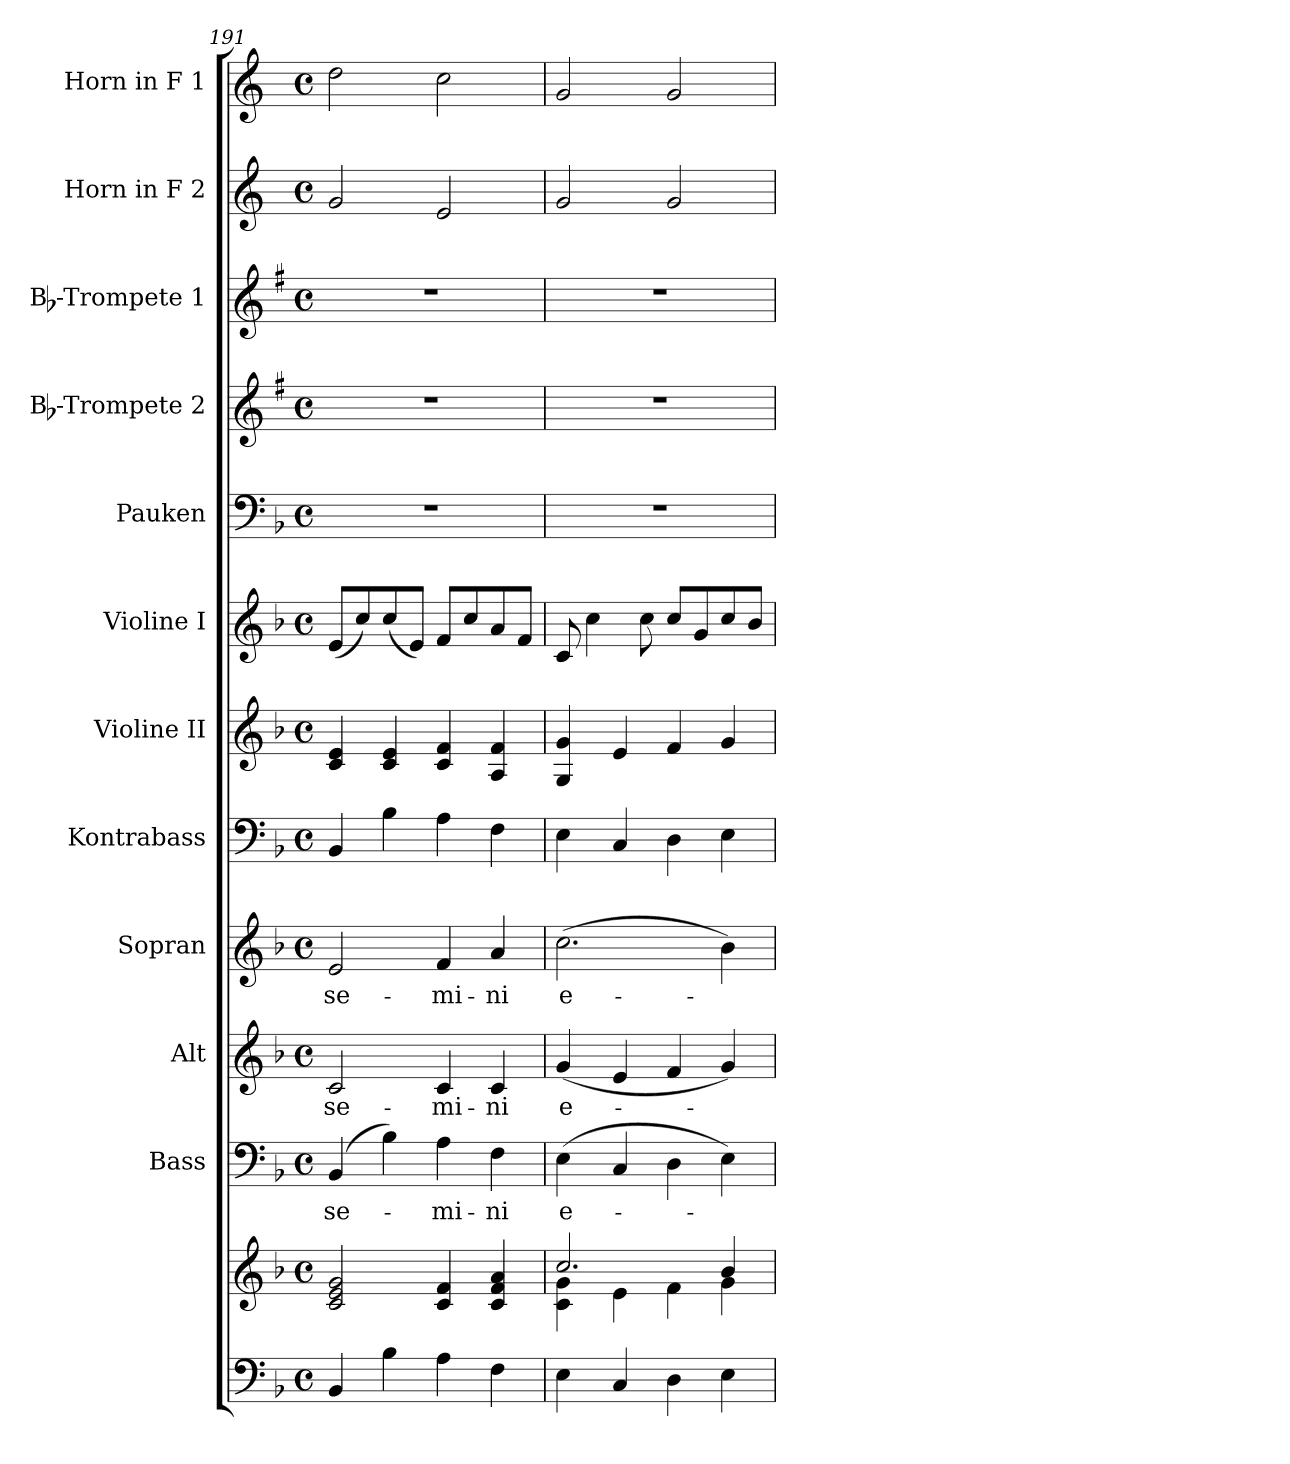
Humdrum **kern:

**kern	**kern	**kern	**text	**kern	**text	**kern	**text	**kern	**kern	**kern	**kern	**kern	**kern	**kern	**kern
*part12	*part12	*part11	*part11	*part10	*part10	*part9	*part9	*part8	*part7	*part6	*part5	*part4	*part3	*part2	*part1
*staff13	*staff12	*staff11	*staff11	*staff10	*staff10	*staff9	*staff9	*staff8	*staff7	*staff6	*staff5	*staff4	*staff3	*staff2	*staff1
*	*	*I"Bass	*	*I"Alt	*	*I"Sopran	*	*I"Kontrabass	*I"Violine II	*I"Violine I	*I"Pauken	*I"Bb-Trompete 2	*I"Bb-Trompete 1	*I"Horn in F 2	*I"Horn in F 1
*	*	*I'B.	*	*I'A.	*	*I'S.	*	*I'Kb.	*I'Vl. II	*I'Vl. I	*I'Pk.	*I'Bb Trp. 2	*I'Bb Trp. 1	*	*
!!LO:PB:g=z
*clefF4	*clefG2	*clefF4	*	*clefG2	*	*clefG2	*	*clefF4	*clefG2	*clefG2	*clefF4	*clefG2	*clefG2	*clefG2	*clefG2
*	*	*	*	*	*	*	*	*ITrd7c12	*	*	*	*ITrd1c2	*ITrd1c2	*ITrd4c7	*ITrd4c7
*k[b-]	*k[b-]	*k[b-]	*	*k[b-]	*	*k[b-]	*	*k[b-]	*k[b-]	*k[b-]	*k[b-]	*k[b-]	*k[b-]	*k[b-]	*k[b-]
*F:	*F:	*F:	*	*F:	*	*F:	*	*F:	*F:	*F:	*F:	*F:	*F:	*F:	*F:
*M4/4	*M4/4	*M4/4	*	*M4/4	*	*M4/4	*	*M4/4	*M4/4	*M4/4	*M4/4	*M4/4	*M4/4	*M4/4	*M4/4
*met(c)	*met(c)	*met(c)	*	*met(c)	*	*met(c)	*	*met(c)	*met(c)	*met(c)	*met(c)	*met(c)	*met(c)	*met(c)	*met(c)
=191	=191	=191	=191	=191	=191	=191	=191	=191	=191	=191	=191	=191	=191	=191	=191
!	!	!	!LO:LY:b	!	!LO:LY:b	!	!LO:LY:b	!	!	!	!	!	!	!	!
4BB-/	2c/ 2e/ 2g/	(4BB-/	se-	2c/	se-	2e/	se-	4BBB-/	4c/ 4e/	(<8e/L	1r	1r	1r	2c/	2g\
.	.	.	.	.	.	.	.	.	.	8cc/)	.	.	.	.	.
4B-\	.	4B-\)	.	.	.	.	.	4BB-\	4c/ 4e/	(<8cc/	.	.	.	.	.
.	.	.	.	.	.	.	.	.	.	8e/J)	.	.	.	.	.
!	!	!	!LO:LY:b	!	!LO:LY:b	!	!LO:LY:b	!	!	!	!	!	!	!	!
4A\	4c/ 4f/	4A\	-mi-	4c/	-mi-	4f/	-mi-	4AA\	4c/ 4f/	8f/L	.	.	.	2A/	2f\
.	.	.	.	.	.	.	.	.	.	8cc/	.	.	.	.	.
!	!	!	!LO:LY:b	!	!LO:LY:b	!	!LO:LY:b	!	!	!	!	!	!	!	!
4F\	4c/ 4f/ 4a/	4F\	-ni	4c/	-ni	4a/	-ni	4FF\	4A/ 4f/	8a/	.	.	.	.	.
.	.	.	.	.	.	.	.	.	.	8f/J	.	.	.	.	.
=192	=192	=192	=192	=192	=192	=192	=192	=192	=192	=192	=192	=192	=192	=192	=192
*	*^	*	*	*	*	*	*	*	*	*	*	*	*	*	*
!	!	!	!	!LO:LY:b	!	!LO:LY:b	!	!LO:LY:b	!	!	!	!	!	!	!	!
4E\	2.cc/	4c\ 4g\	(>4E\	e-	(<4g/	e-	(>2.cc\	e-	4EE\	4G/ 4g/	8c/	1r	1r	1r	2c/	2c/
.	.	.	.	.	.	.	.	.	.	.	4cc\	.	.	.	.	.
4C/	.	4e\	4C/	.	4e/	.	.	.	4CC/	4e/	.	.	.	.	.	.
.	.	.	.	.	.	.	.	.	.	.	8cc\	.	.	.	.	.
4D\	.	4f\	4D\	.	4f/	.	.	.	4DD\	4f/	8cc/L	.	.	.	2c/	2c/
.	.	.	.	.	.	.	.	.	.	.	8g/	.	.	.	.	.
4E\	4b-/	4g\	4E\)	.	4g/)	.	4b-\)	.	4EE\	4g/	8cc/	.	.	.	.	.
.	.	.	.	.	.	.	.	.	.	.	8b-/J	.	.	.	.	.
*	*v	*v	*	*	*	*	*	*	*	*	*	*	*	*	*	*
=	=	=	=	=	=	=	=	=	=	=	=	=	=	=	=
*-	*-	*-	*-	*-	*-	*-	*-	*-	*-	*-	*-	*-	*-	*-	*-
